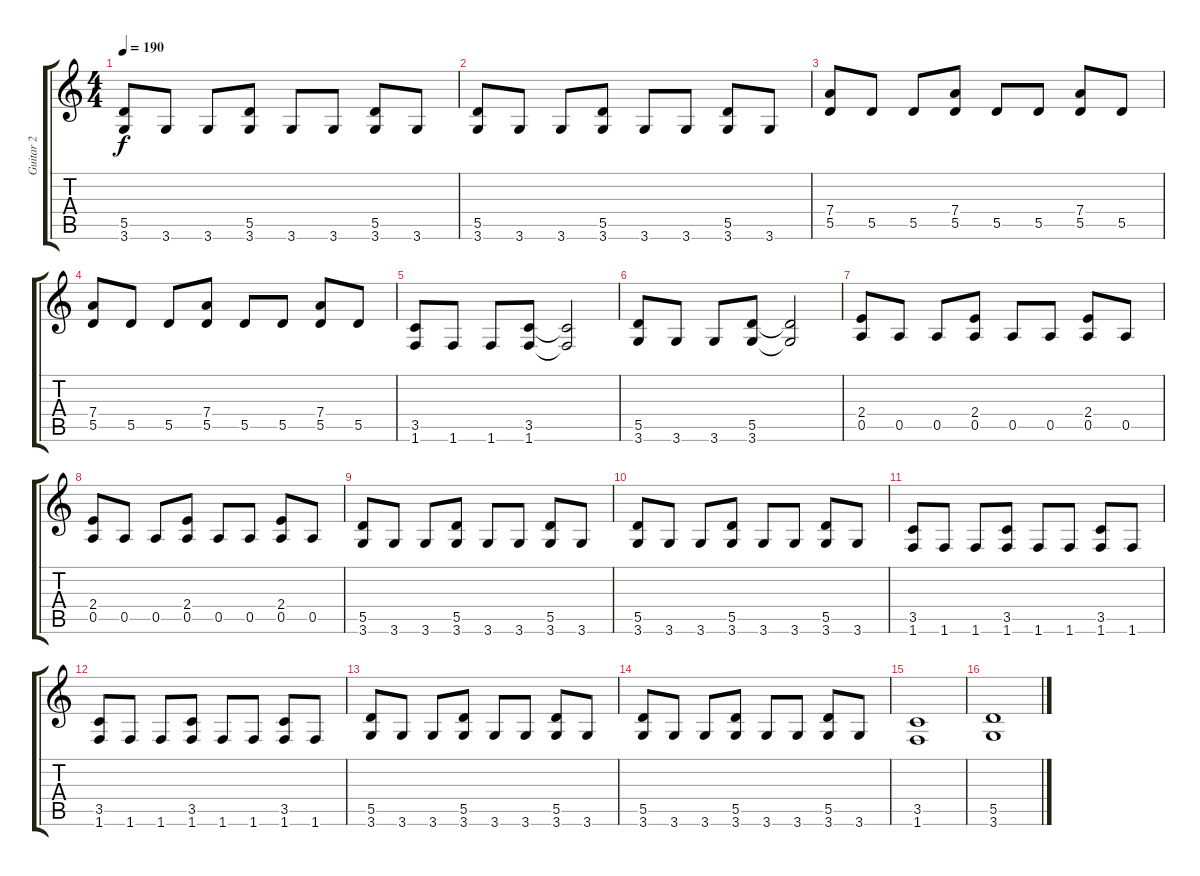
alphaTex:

\track ("Guitar 2" "Guitar 2") {instrument overdrivenguitar}
\staff {score tabs}
\tuning (E4 B3 G3 D3 A2 E2) {hide}
\ts (4 4)
\tempo 190
\clef g2
\ks c
(5.5 3.6).8{dy f} 3.6.8 3.6.8 (5.5 3.6).8 3.6.8 3.6.8 (5.5 3.6).8 3.6.8 |
(5.5 3.6).8 3.6.8 3.6.8 (5.5 3.6).8 3.6.8 3.6.8 (5.5 3.6).8 3.6.8 |
(7.4 5.5).8 5.5.8 5.5.8 (7.4 5.5).8 5.5.8 5.5.8 (7.4 5.5).8 5.5.8 |
(7.4 5.5).8 5.5.8 5.5.8 (7.4 5.5).8 5.5.8 5.5.8 (7.4 5.5).8 5.5.8 |
(3.5 1.6).8 1.6.8 1.6.8 (3.5 1.6).8 (3.5{t} 1.6{t}).2 |
(5.5 3.6).8 3.6.8 3.6.8 (5.5 3.6).8 (5.5{t} 3.6{t}).2 |
(2.4 0.5).8 0.5.8 0.5.8 (2.4 0.5).8 0.5.8 0.5.8 (2.4 0.5).8 0.5.8 |
(2.4 0.5).8 0.5.8 0.5.8 (2.4 0.5).8 0.5.8 0.5.8 (2.4 0.5).8 0.5.8 |
(5.5 3.6).8 3.6.8 3.6.8 (5.5 3.6).8 3.6.8 3.6.8 (5.5 3.6).8 3.6.8 |
(5.5 3.6).8 3.6.8 3.6.8 (5.5 3.6).8 3.6.8 3.6.8 (5.5 3.6).8 3.6.8 |
(3.5 1.6).8 1.6.8 1.6.8 (3.5 1.6).8 1.6.8 1.6.8 (3.5 1.6).8 1.6.8 |
(3.5 1.6).8 1.6.8 1.6.8 (3.5 1.6).8 1.6.8 1.6.8 (3.5 1.6).8 1.6.8 |
(5.5 3.6).8 3.6.8 3.6.8 (5.5 3.6).8 3.6.8 3.6.8 (5.5 3.6).8 3.6.8 |
(5.5 3.6).8 3.6.8 3.6.8 (5.5 3.6).8 3.6.8 3.6.8 (5.5 3.6).8 3.6.8 |
(3.5 1.6).1 |
(5.5 3.6).1
